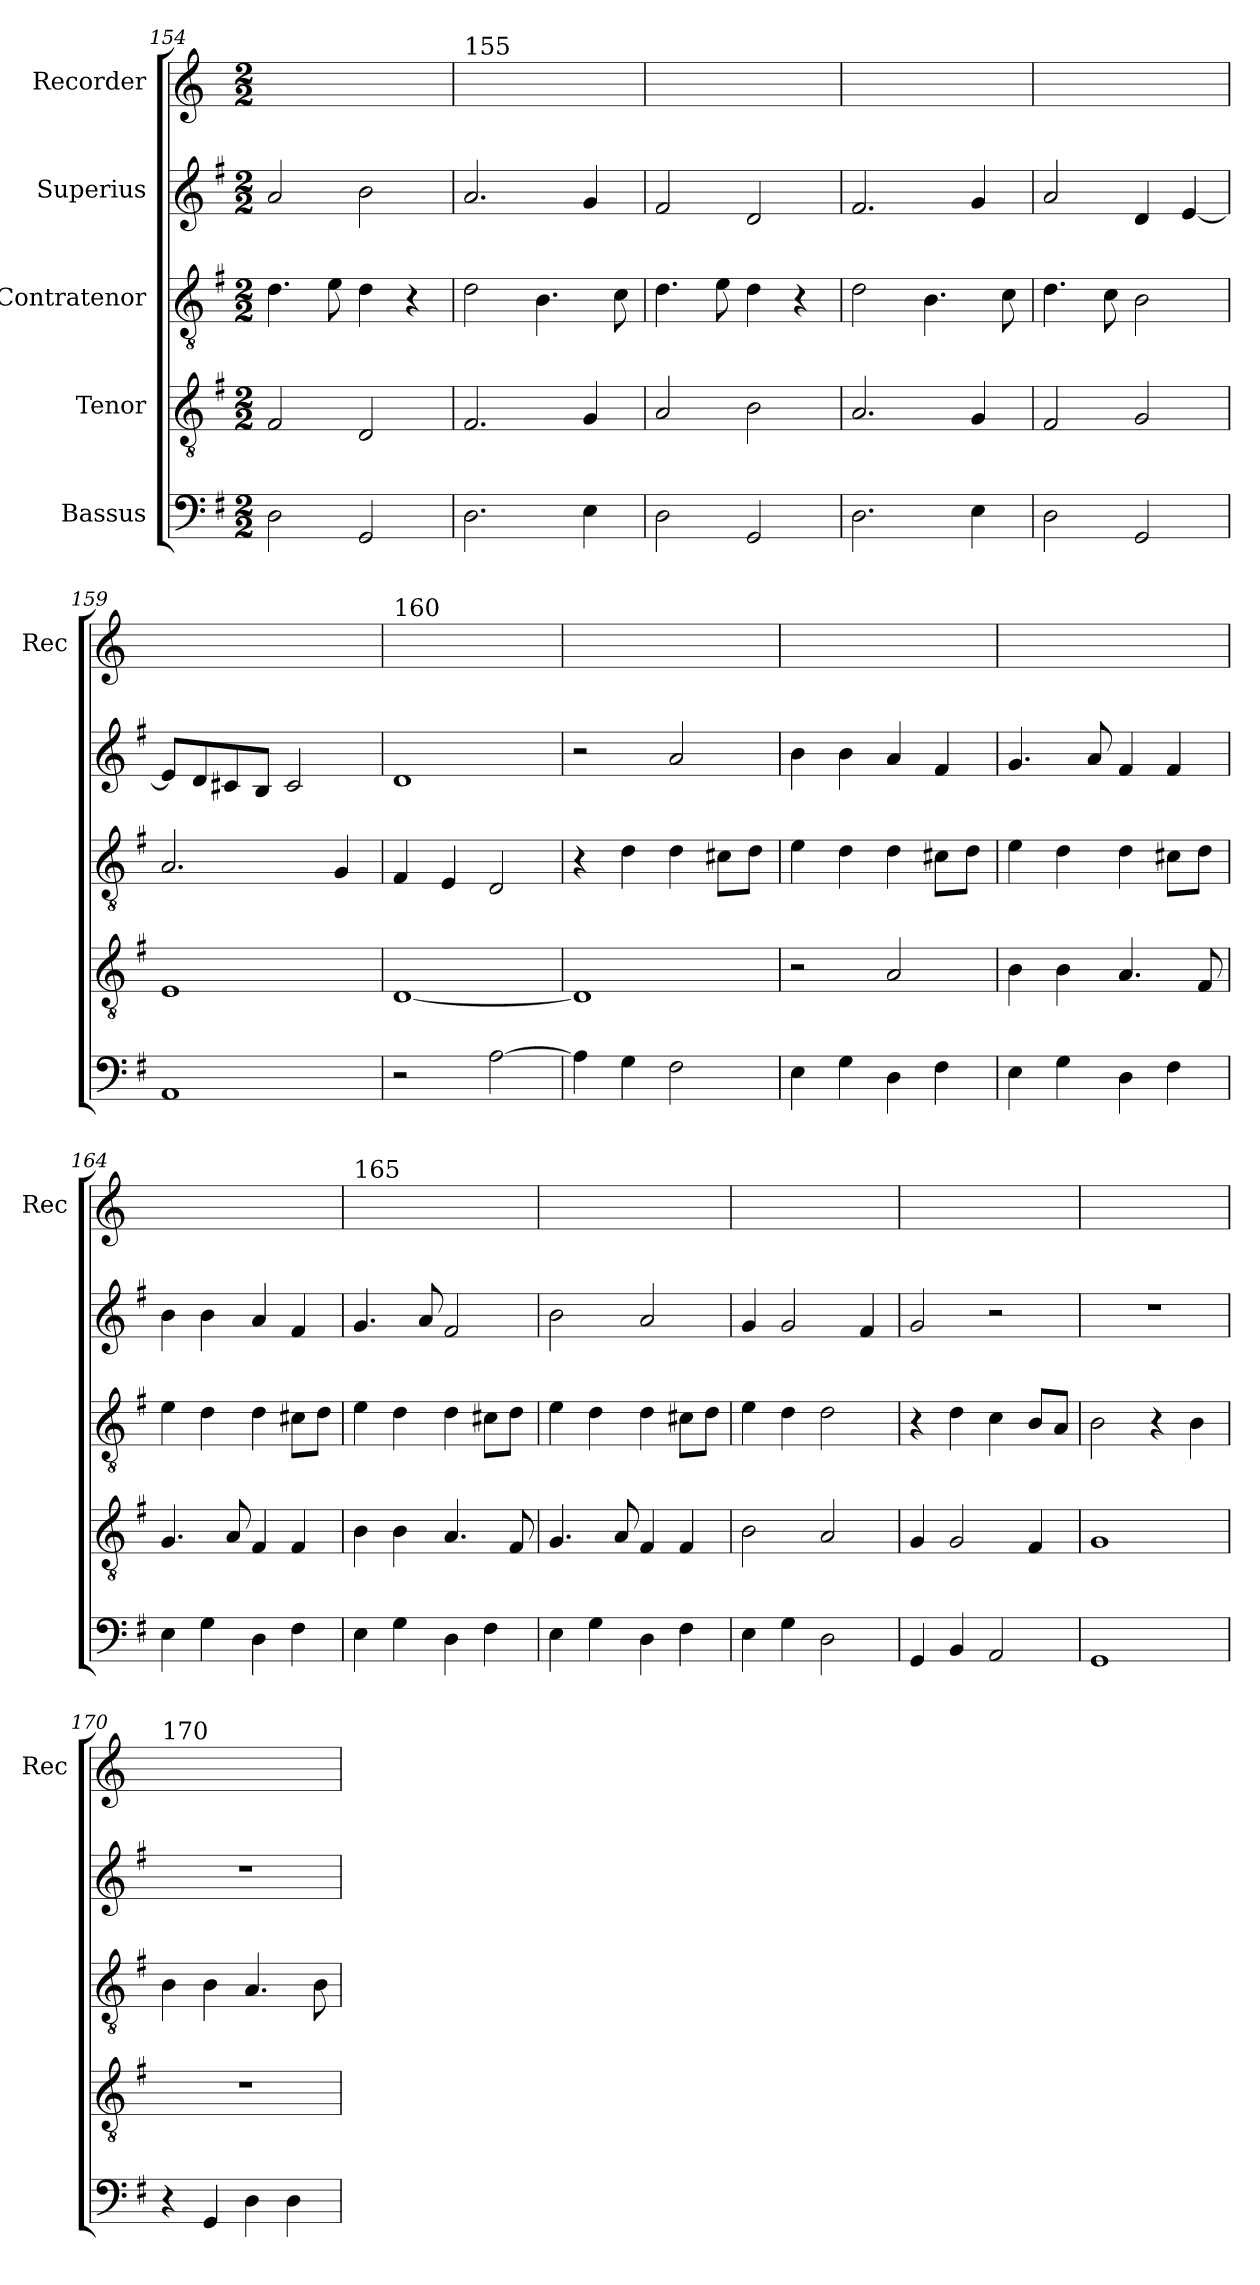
**kern	**kern	**kern	**kern	**kern
*part5	*part4	*part3	*part2	*part1
*staff5	*staff4	*staff3	*staff2	*staff1
*I"Bassus	*I"Tenor	*I"Contratenor	*I"Superius	*I"Recorder
*	*	*	*	*I'Rec
*clefF4	*clefGv2	*clefGv2	*clefG2	*clefG2
*k[f#]	*k[f#]	*k[f#]	*k[f#]	*k[]
*M2/2	*M2/2	*M2/2	*M2/2	*M2/2
=154	=154	=154	=154	=154
2D\	2F#/	4.d\	2a/	1ryy
.	.	8e\	.	.
2GG/	2D/	4d\	2b\	.
.	.	4r	.	.
=155	=155	=155	=155	=155
!	!	!	!	!LO:TX:a:t=155
2.D\	2.F#/	2d\	2.a/	1ryy
.	.	4.B\	.	.
4E\	4G/	.	4g/	.
.	.	8c\	.	.
=156	=156	=156	=156	=156
2D\	2A/	4.d\	2f#/	1ryy
.	.	8e\	.	.
2GG/	2B\	4d\	2d/	.
.	.	4r	.	.
!!LO:LB:g=z
=157	=157	=157	=157	=157
2.D\	2.A/	2d\	2.f#/	1ryy
.	.	4.B\	.	.
4E\	4G/	.	4g/	.
.	.	8c\	.	.
=158	=158	=158	=158	=158
2D\	2F#/	4.d\	2a/	1ryy
.	.	8c\	.	.
2GG/	2G/	2B\	4d/	.
.	.	.	[4e/	.
=159	=159	=159	=159	=159
1AA	1E	2.A/	8e/L]	1ryy
.	.	.	8d/	.
.	.	.	8c#X/	.
.	.	.	8B/J	.
.	.	.	2c#/	.
.	.	4G/	.	.
=160	=160	=160	=160	=160
!	!	!	!	!LO:TX:a:t=160
2r	[1D	4F#/	1d	1ryy
.	.	4E/	.	.
[2A\	.	2D/	.	.
=161	=161	=161	=161	=161
4A\]	1D]	4r	2r	1ryy
4G\	.	4d\	.	.
2F#\	.	4d\	2a/	.
.	.	8c#X\L	.	.
.	.	8d\J	.	.
=162	=162	=162	=162	=162
4E\	2r	4e\	4b\	1ryy
4G\	.	4d\	4b\	.
4D\	2A/	4d\	4a/	.
4F#\	.	8c#X\L	4f#/	.
.	.	8d\J	.	.
=163	=163	=163	=163	=163
4E\	4B\	4e\	4.g/	1ryy
4G\	4B\	4d\	.	.
.	.	.	8a/	.
4D\	4.A/	4d\	4f#/	.
4F#\	.	8c#X\L	4f#/	.
.	8F#/	8d\J	.	.
!!LO:LB:g=z
=164	=164	=164	=164	=164
4E\	4.G/	4e\	4b\	1ryy
4G\	.	4d\	4b\	.
.	8A/	.	.	.
4D\	4F#/	4d\	4a/	.
4F#\	4F#/	8c#X\L	4f#/	.
.	.	8d\J	.	.
=165	=165	=165	=165	=165
!	!	!	!	!LO:TX:a:t=165
4E\	4B\	4e\	4.g/	1ryy
4G\	4B\	4d\	.	.
.	.	.	8a/	.
4D\	4.A/	4d\	2f#/	.
4F#\	.	8c#X\L	.	.
.	8F#/	8d\J	.	.
=166	=166	=166	=166	=166
4E\	4.G/	4e\	2b\	1ryy
4G\	.	4d\	.	.
.	8A/	.	.	.
4D\	4F#/	4d\	2a/	.
4F#\	4F#/	8c#X\L	.	.
.	.	8d\J	.	.
=167	=167	=167	=167	=167
4E\	2B\	4e\	4g/	1ryy
4G\	.	4d\	2g/	.
2D\	2A/	2d\	.	.
.	.	.	4f#/	.
=168	=168	=168	=168	=168
4GG/	4G/	4r	2g/	1ryy
4BB/	2G/	4d\	.	.
2AA/	.	4c\	2r	.
.	4F#/	8B/L	.	.
.	.	8A/J	.	.
=169	=169	=169	=169	=169
1GG	1G	2B\	1r	1ryy
.	.	4r	.	.
.	.	4B\	.	.
!!LO:PB:g=z
=170	=170	=170	=170	=170
!	!	!	!	!LO:TX:a:t=170
4r	1r	4B\	1r	1ryy
4GG/	.	4B\	.	.
4D\	.	4.A/	.	.
4D\	.	.	.	.
.	.	8B\	.	.
=	=	=	=	=
*-	*-	*-	*-	*-
